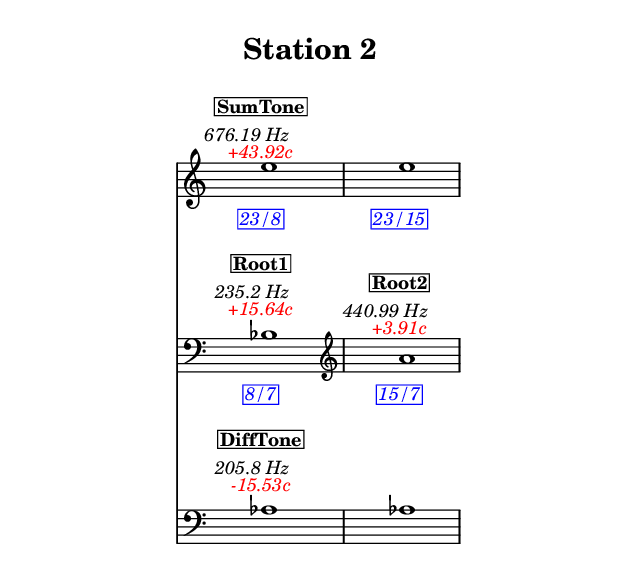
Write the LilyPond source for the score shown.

\version "2.20.0"
\language "english"

#(set-default-paper-size "a6" 'portrait)
#(set-global-staff-size 16)

\header {
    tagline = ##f
    title = \markup {
        \pad-around
            #3
            "Station 2"
        }
}

\layout {
    indent = #25
}

\paper {
    systems-per-page = 1
}

\score {
    \new Score
    <<
        \new Staff
        \with
        {
            \remove Time_signature_engraver
        }
        {
            \clef "treble"
            e''1
            - \tweak color #red
            ^ \markup {
                \halign
                    #0
                    \italic
                        {
                            +43.92c
                        }
                }
            ^ \markup {
                \halign
                    #1
                    \italic
                        {
                            676.19
                            Hz
                        }
                }
            ^ \markup {
                \pad-around
                    #1
                    \box
                        \vcenter
                            \halign
                                #0
                                \bold
                                    {
                                        SumTone
                                    }
                }
            - \tweak color #blue
            _ \markup {
                \pad-around
                    #1
                    \box
                        \halign
                            #0
                            \italic
                                {
                                    23/8
                                }
                }
            \override Score.NonMusicalPaperColumn.padding = #5
            \clef "treble"
            e''1
            - \tweak color #blue
            _ \markup {
                \pad-around
                    #1
                    \box
                        \halign
                            #0
                            \italic
                                {
                                    23/15
                                }
                }
        }
        \new Staff
        \with
        {
            \remove Time_signature_engraver
        }
        {
            \clef "bass"
            bf1
            - \tweak color #red
            ^ \markup {
                \halign
                    #0
                    \italic
                        {
                            +15.64c
                        }
                }
            ^ \markup {
                \halign
                    #1
                    \italic
                        {
                            235.2
                            Hz
                        }
                }
            ^ \markup {
                \pad-around
                    #1
                    \box
                        \vcenter
                            \halign
                                #0
                                \bold
                                    {
                                        Root1
                                    }
                }
            - \tweak color #blue
            _ \markup {
                \pad-around
                    #1
                    \box
                        \halign
                            #0
                            \italic
                                {
                                    8/7
                                }
                }
            \clef "treble"
            a'1
            - \tweak color #red
            ^ \markup {
                \halign
                    #0
                    \italic
                        {
                            +3.91c
                        }
                }
            ^ \markup {
                \halign
                    #1
                    \italic
                        {
                            440.99
                            Hz
                        }
                }
            ^ \markup {
                \pad-around
                    #1
                    \box
                        \vcenter
                            \halign
                                #0
                                \bold
                                    {
                                        Root2
                                    }
                }
            - \tweak color #blue
            _ \markup {
                \pad-around
                    #1
                    \box
                        \halign
                            #0
                            \italic
                                {
                                    15/7
                                }
                }
        }
        \new Staff
        \with
        {
            \remove Time_signature_engraver
        }
        {
            \clef "bass"
            af1
            - \tweak color #red
            ^ \markup {
                \halign
                    #0
                    \italic
                        {
                            -15.53c
                        }
                }
            ^ \markup {
                \halign
                    #1
                    \italic
                        {
                            205.8
                            Hz
                        }
                }
            ^ \markup {
                \pad-around
                    #1
                    \box
                        \vcenter
                            \halign
                                #0
                                \bold
                                    {
                                        DiffTone
                                    }
                }
            \clef "bass"
            af1
        }
    >>
}